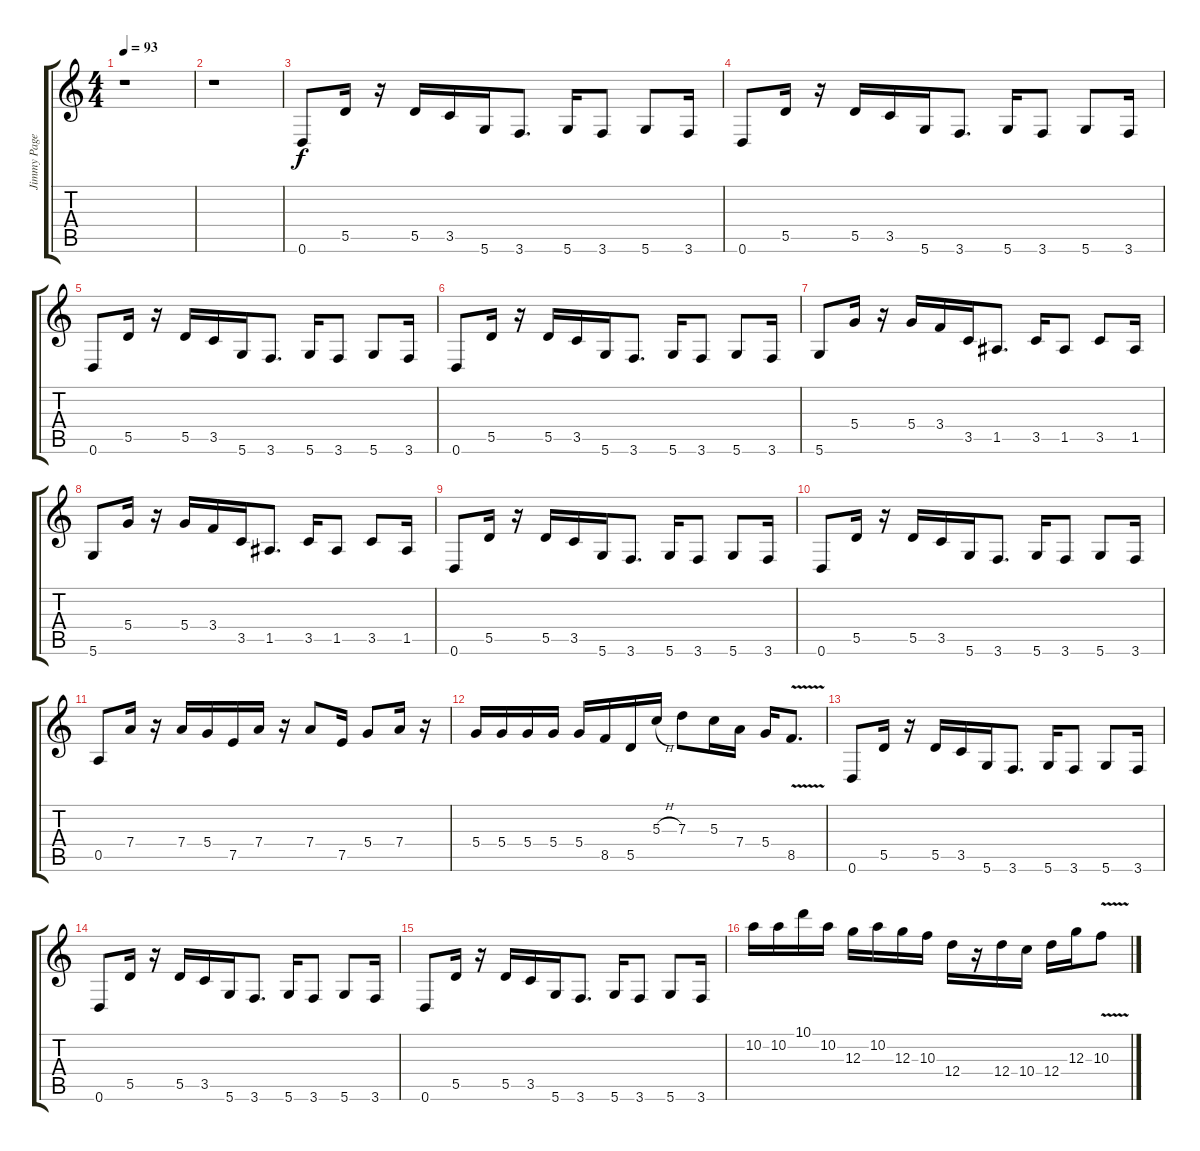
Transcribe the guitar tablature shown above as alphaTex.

\track ("Jimmy Page" "Jimmy Page") {instrument distortionguitar}
\staff {score tabs}
\tuning (E4 B3 G3 D3 A2 D2) {hide}
\ts (4 4)
\tempo 93
\clef g2
\ks c
r.1{dy f instrument distortionguitar} |
r.1 |
0.6.8 5.5.16 r.16 5.5.16 3.5.16 5.6.16 3.6.8{d} 5.6.16 3.6.8 5.6.8 3.6.16 |
0.6.8 5.5.16 r.16 5.5.16 3.5.16 5.6.16 3.6.8{d} 5.6.16 3.6.8 5.6.8 3.6.16 |
0.6.8 5.5.16 r.16 5.5.16 3.5.16 5.6.16 3.6.8{d} 5.6.16 3.6.8 5.6.8 3.6.16 |
0.6.8 5.5.16 r.16 5.5.16 3.5.16 5.6.16 3.6.8{d} 5.6.16 3.6.8 5.6.8 3.6.16 |
5.6.8 5.4.16 r.16 5.4.16 3.4.16 3.5.16 1.5.8{d} 3.5.16 1.5.8 3.5.8 1.5.16 |
5.6.8 5.4.16 r.16 5.4.16 3.4.16 3.5.16 1.5.8{d} 3.5.16 1.5.8 3.5.8 1.5.16 |
0.6.8 5.5.16 r.16 5.5.16 3.5.16 5.6.16 3.6.8{d} 5.6.16 3.6.8 5.6.8 3.6.16 |
0.6.8 5.5.16 r.16 5.5.16 3.5.16 5.6.16 3.6.8{d} 5.6.16 3.6.8 5.6.8 3.6.16 |
0.5.8 7.4.16 r.16 7.4.16 5.4.16 7.5.16 7.4.16 r.16 7.4.8 7.5.16 5.4.8 7.4.16 r.16 |
5.4.16 5.4.16 5.4.16 5.4.16 5.4.16 8.5.16 5.5.16 5.3{h}.16 7.3.8 5.3.16 7.4.16 5.4.16 8.5{v}.8{d} |
0.6.8 5.5.16 r.16 5.5.16 3.5.16 5.6.16 3.6.8{d} 5.6.16 3.6.8 5.6.8 3.6.16 |
0.6.8 5.5.16 r.16 5.5.16 3.5.16 5.6.16 3.6.8{d} 5.6.16 3.6.8 5.6.8 3.6.16 |
0.6.8 5.5.16 r.16 5.5.16 3.5.16 5.6.16 3.6.8{d} 5.6.16 3.6.8 5.6.8 3.6.16 |
10.2.16 10.2.16 10.1.16 10.2.16 12.3.16 10.2.16 12.3.16 10.3.16 12.4.16 r.16 12.4.16 10.4.16 12.4.16 12.3.16 10.3{v}.8
